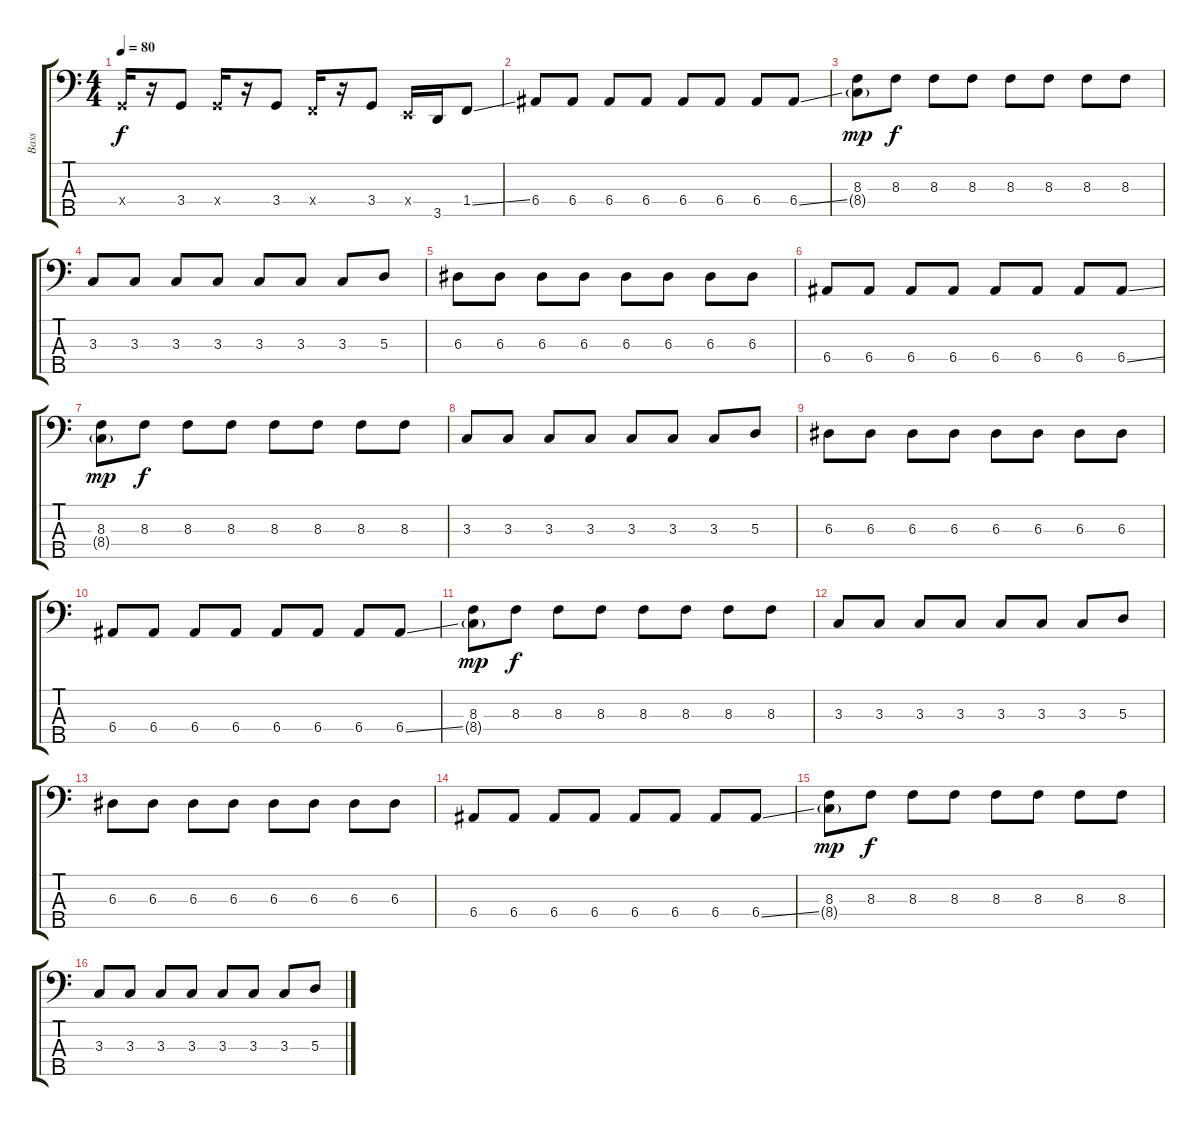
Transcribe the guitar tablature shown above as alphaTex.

\track ("Bass" "Bass") {instrument fretlessbass}
\staff {score tabs}
\tuning (G2 D2 A1 E1 B0) {hide}
\ts (4 4)
\tempo 80
\clef f4
\ks c
3.4{x}.16{dy f} r.16 3.4.8 3.4{x}.16 r.16 3.4.8 1.4{x}.16 r.16 3.4.8 0.4{x}.16 3.5.16 1.4{ss}.8 |
6.4.8 6.4.8 6.4.8 6.4.8 6.4.8 6.4.8 6.4.8 6.4{ss}.8 |
(8.3 8.4{g}).8{dy mp} 8.3.8{dy f} 8.3.8 8.3.8 8.3.8 8.3.8 8.3.8 8.3.8 |
3.3.8 3.3.8 3.3.8 3.3.8 3.3.8 3.3.8 3.3.8 5.3.8 |
6.3.8 6.3.8 6.3.8 6.3.8 6.3.8 6.3.8 6.3.8 6.3.8 |
6.4.8 6.4.8 6.4.8 6.4.8 6.4.8 6.4.8 6.4.8 6.4{ss}.8 |
(8.3 8.4{g}).8{dy mp} 8.3.8{dy f} 8.3.8 8.3.8 8.3.8 8.3.8 8.3.8 8.3.8 |
3.3.8 3.3.8 3.3.8 3.3.8 3.3.8 3.3.8 3.3.8 5.3.8 |
6.3.8 6.3.8 6.3.8 6.3.8 6.3.8 6.3.8 6.3.8 6.3.8 |
6.4.8 6.4.8 6.4.8 6.4.8 6.4.8 6.4.8 6.4.8 6.4{ss}.8 |
(8.3 8.4{g}).8{dy mp} 8.3.8{dy f} 8.3.8 8.3.8 8.3.8 8.3.8 8.3.8 8.3.8 |
3.3.8 3.3.8 3.3.8 3.3.8 3.3.8 3.3.8 3.3.8 5.3.8 |
6.3.8 6.3.8 6.3.8 6.3.8 6.3.8 6.3.8 6.3.8 6.3.8 |
6.4.8 6.4.8 6.4.8 6.4.8 6.4.8 6.4.8 6.4.8 6.4{ss}.8 |
(8.3 8.4{g}).8{dy mp} 8.3.8{dy f} 8.3.8 8.3.8 8.3.8 8.3.8 8.3.8 8.3.8 |
3.3.8 3.3.8 3.3.8 3.3.8 3.3.8 3.3.8 3.3.8 5.3.8
